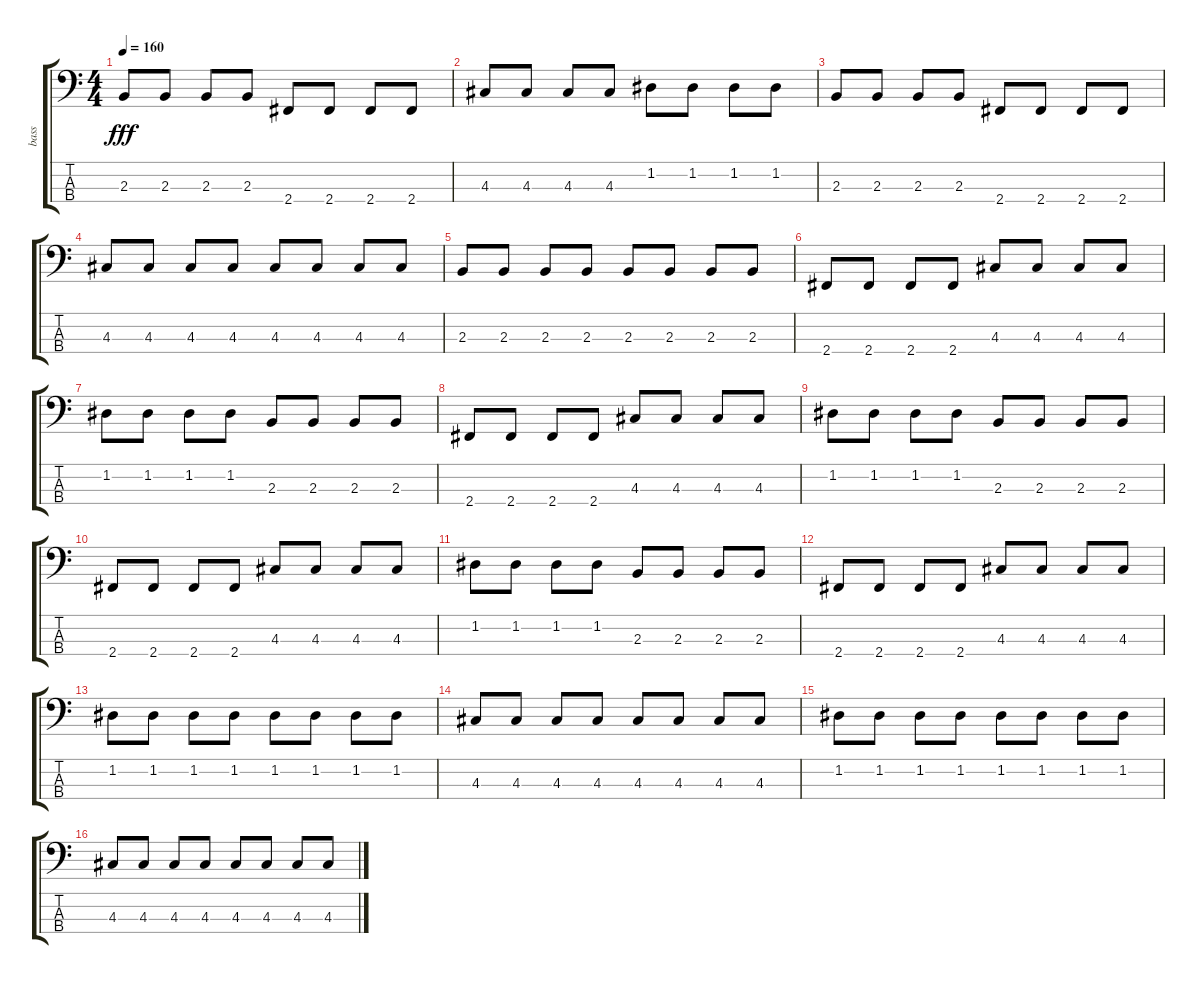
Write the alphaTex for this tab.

\track ("bass" "bass") {instrument electricbassfinger}
\staff {score tabs}
\tuning (G2 D2 A1 E1) {hide}
\ts (4 4)
\tempo 160
\clef f4
\ks c
2.3.8{dy fff} 2.3.8 2.3.8 2.3.8 2.4.8 2.4.8 2.4.8 2.4.8 |
4.3.8 4.3.8 4.3.8 4.3.8 1.2.8 1.2.8 1.2.8 1.2.8 |
2.3.8 2.3.8 2.3.8 2.3.8 2.4.8 2.4.8 2.4.8 2.4.8 |
4.3.8 4.3.8 4.3.8 4.3.8 4.3.8 4.3.8 4.3.8 4.3.8 |
2.3.8 2.3.8 2.3.8 2.3.8 2.3.8 2.3.8 2.3.8 2.3.8 |
2.4.8 2.4.8 2.4.8 2.4.8 4.3.8 4.3.8 4.3.8 4.3.8 |
1.2.8 1.2.8 1.2.8 1.2.8 2.3.8 2.3.8 2.3.8 2.3.8 |
2.4.8 2.4.8 2.4.8 2.4.8 4.3.8 4.3.8 4.3.8 4.3.8 |
1.2.8 1.2.8 1.2.8 1.2.8 2.3.8 2.3.8 2.3.8 2.3.8 |
2.4.8 2.4.8 2.4.8 2.4.8 4.3.8 4.3.8 4.3.8 4.3.8 |
1.2.8 1.2.8 1.2.8 1.2.8 2.3.8 2.3.8 2.3.8 2.3.8 |
2.4.8 2.4.8 2.4.8 2.4.8 4.3.8 4.3.8 4.3.8 4.3.8 |
1.2.8 1.2.8 1.2.8 1.2.8 1.2.8 1.2.8 1.2.8 1.2.8 |
4.3.8 4.3.8 4.3.8 4.3.8 4.3.8 4.3.8 4.3.8 4.3.8 |
1.2.8 1.2.8 1.2.8 1.2.8 1.2.8 1.2.8 1.2.8 1.2.8 |
4.3.8 4.3.8 4.3.8 4.3.8 4.3.8 4.3.8 4.3.8 4.3.8
